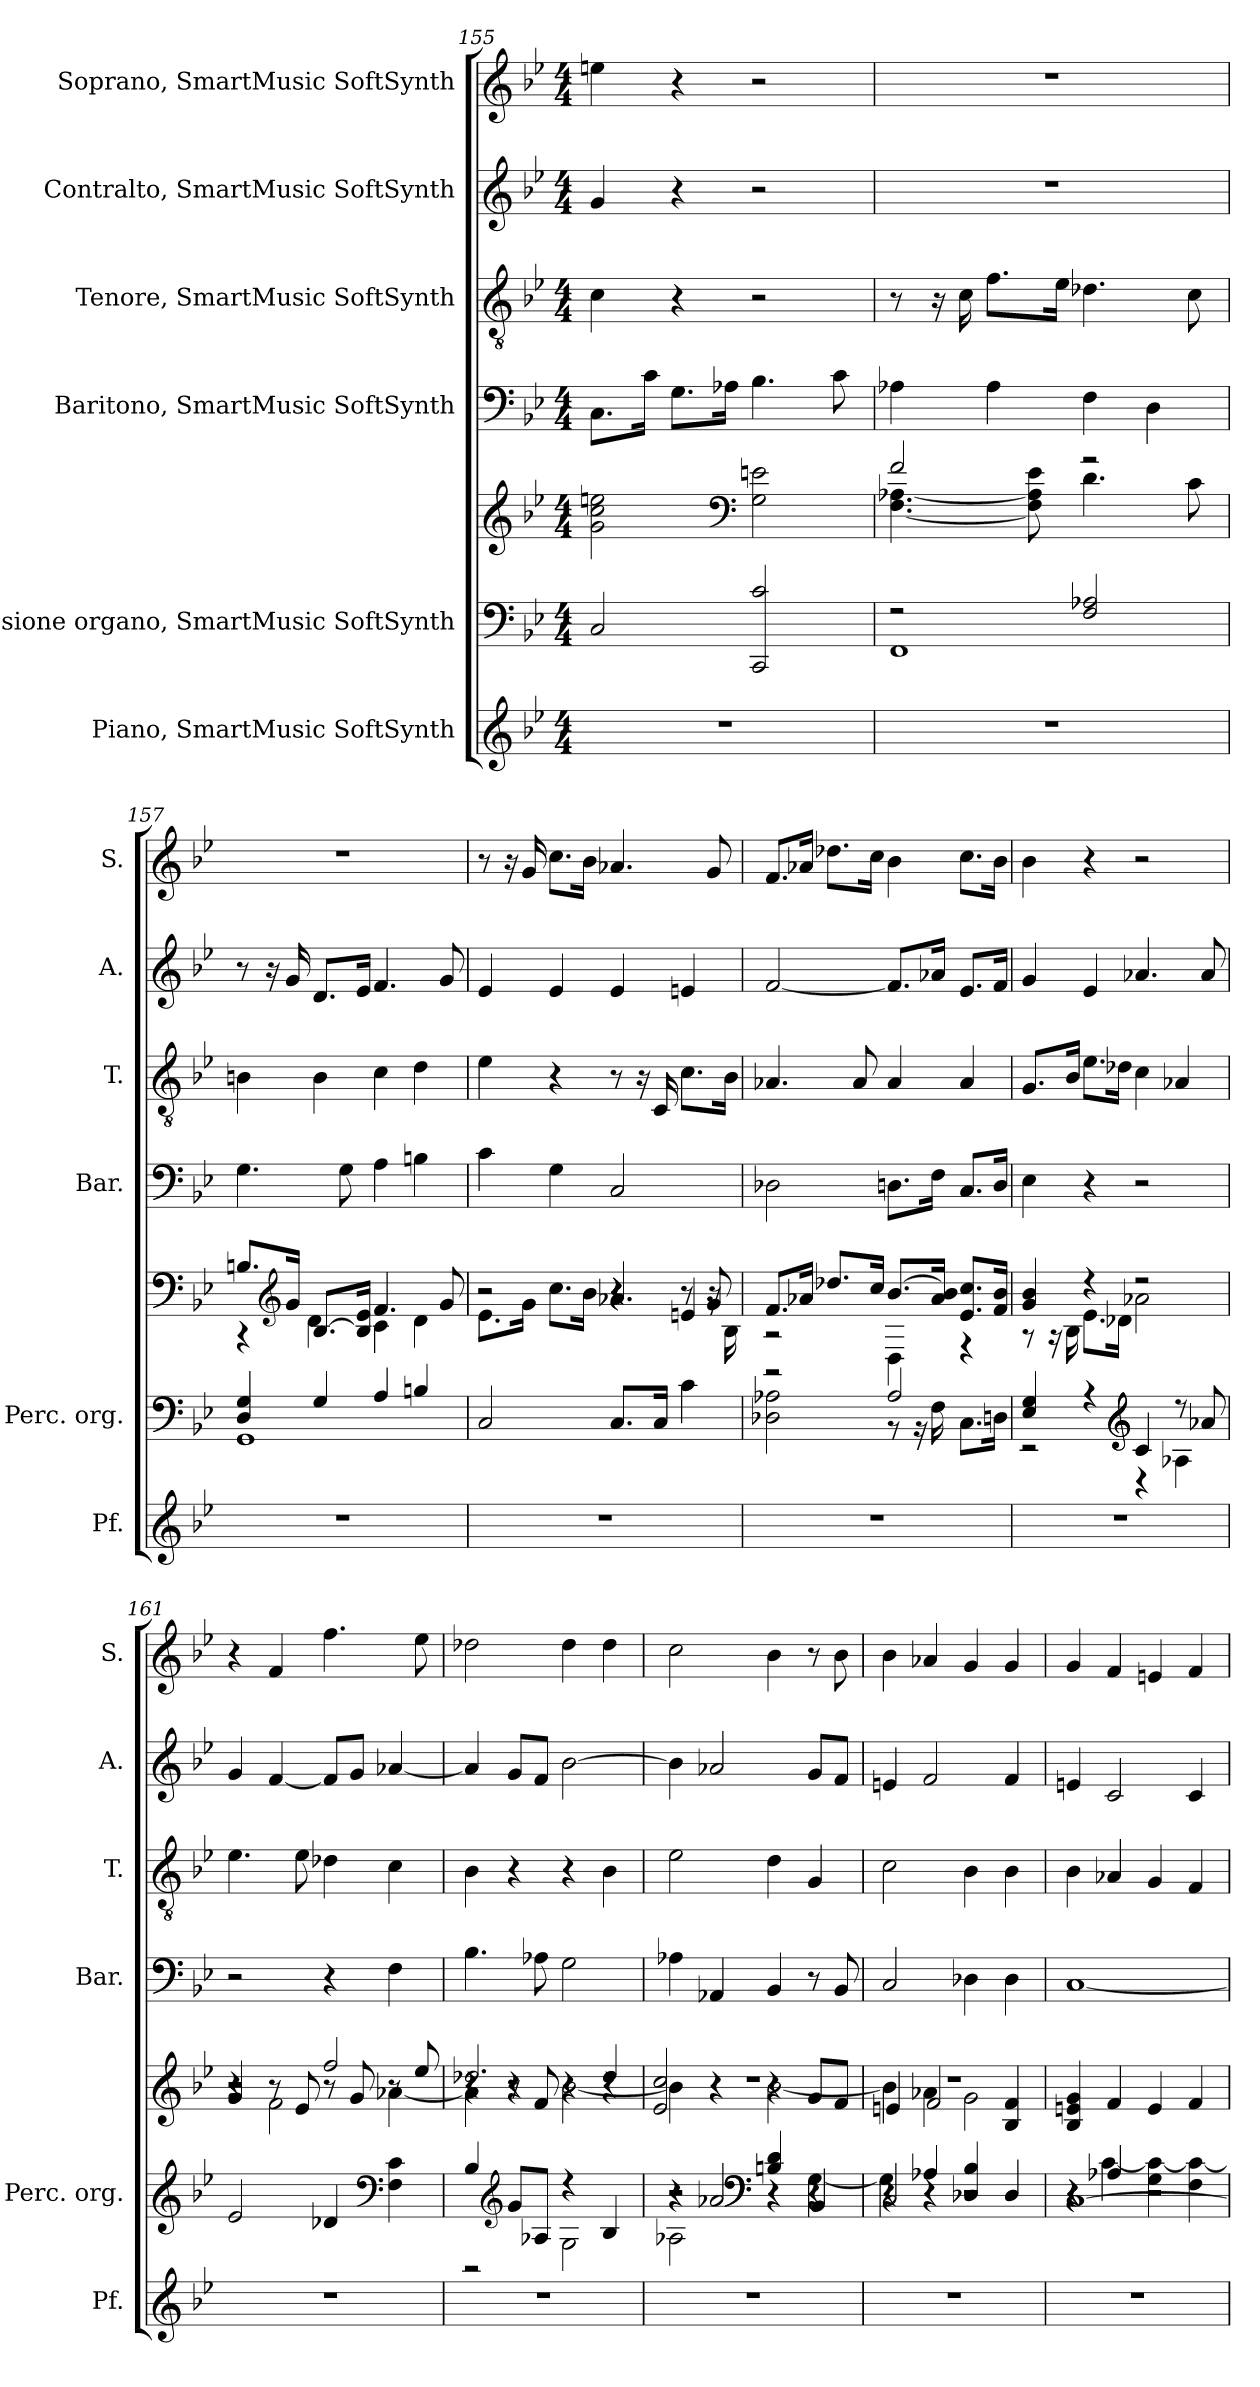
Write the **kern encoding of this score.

**kern	**kern	**kern	**kern	**kern	**kern	**kern
*part6	*part5	*part5	*part4	*part3	*part2	*part1
*staff7	*staff6	*staff5	*staff4	*staff3	*staff2	*staff1
*I"Piano, SmartMusic SoftSynth	*I"Percussione organo, SmartMusic SoftSynth	*	*I"Baritono, SmartMusic SoftSynth	*I"Tenore, SmartMusic SoftSynth	*I"Contralto, SmartMusic SoftSynth	*I"Soprano, SmartMusic SoftSynth
*I'Pf.	*I'Perc. org.	*	*I'Bar.	*I'T.	*I'A.	*I'S.
!!LO:PB:g=z
*clefG2	*clefF4	*clefG2	*clefF4	*clefGv2	*clefG2	*clefG2
*k[b-e-]	*k[b-e-]	*k[b-e-]	*k[b-e-]	*k[b-e-]	*k[b-e-]	*k[b-e-]
*M4/4	*M4/4	*M4/4	*M4/4	*M4/4	*M4/4	*M4/4
=155	=155	=155	=155	=155	=155	=155
1r	2C/	2g\ 2cc\ 2een\	8.C\L	4c\	4g/	4een\
.	.	.	16c\Jk	.	.	.
.	.	.	8.G\L	4r	4r	4r
.	.	.	16A-X\Jk	.	.	.
*	*	*clefF4	*	*	*	*
.	2CC/ 2c/	2G\ 2en\	4.B-\	2r	2r	2r
.	.	.	8c\	.	.	.
=156	=156	=156	=156	=156	=156	=156
*	*^	*^	*	*	*	*
1r	2r	1FF	2f/	[4.F\ [4.A-X\	4A-X\	8r	1r	1r
.	.	.	.	.	.	16r	.	.
.	.	.	.	.	.	16c\	.	.
.	.	.	.	.	4A-\	8.f\L	.	.
.	.	.	.	8F\] 8A-\] 8e-\	.	.	.	.
.	.	.	.	.	.	16e-\Jk	.	.
.	2F/ 2A-X/	.	2r	4.d\	4F\	4.d-X\	.	.
.	.	.	.	.	4D\	.	.	.
.	.	.	.	8c\	.	8c\	.	.
=157	=157	=157	=157	=157	=157	=157	=157	=157
1r	4D/ 4G/	1GG	8.Bn/L	4r	4.G\	4Bn\	8r	1r
.	.	.	.	.	.	.	16r	.
*	*	*	*clefG2	*	*	*	*	*
.	.	.	16g/Jk	.	.	.	16g/	.
.	4G/	.	[8.B/L	4d\	.	4B\	8.d/L	.
.	.	.	.	.	8G\	.	.	.
.	.	.	16B/] 16e-/Jk	.	.	.	16e-/Jk	.
.	4A/	.	4.f/	4c\	4A\	4c\	4.f/	.
.	4Bn/	.	.	4d\	4Bn\	4d\	.	.
.	.	.	8g/	.	.	.	8g/	.
*	*v	*v	*	*	*	*	*	*
!!LO:PB:g=z
=158	=158	=158	=158	=158	=158	=158	=158
*	*	*	*^	*	*	*	*
1r	2C/	2r	8.e-\L	2r	4c\	4e-\	4e-/	8r
.	.	.	.	.	.	.	.	16r
.	.	.	16g\Jk	.	.	.	.	16g/
.	.	.	8.cc\L	.	4G\	4r	4e-/	8.cc\L
.	.	.	16b-\Jk	.	.	.	.	16b-\Jk
.	8.C/L	4.a-X/	4r	4r	2C/	8r	4e-/	4.a-X/
.	.	.	.	.	.	16r	.	.
.	16C/Jk	.	.	.	.	16C/	.	.
.	4c\	.	8r	4en/	.	8.c\L	4en/	.
.	.	8g/	16r	.	.	.	.	8g/
.	.	.	16B-\	.	.	16B-\Jk	.	.
*	*	*	*v	*v	*	*	*	*
=159	=159	=159	=159	=159	=159	=159	=159
*	*^	*	*	*	*	*	*
1r	2r	2D-X\ 2A-X\	8.f/L	2r	2D-X\	4.A-X/	[2f/	8.f/L
.	.	.	16a-X/Jk	.	.	.	.	16a-X/Jk
.	.	.	8.dd-X/L	.	.	.	.	8.dd-X\L
.	.	.	.	.	.	8A-/	.	.
.	.	.	16cc/Jk	.	.	.	.	16cc\Jk
.	2A-/	8r	[8.b-/L	4D\	8.Dn\L	4A-/	8.f/L]	4b-\
.	.	16r	.	.	.	.	.	.
.	.	16F\	16a-/ 16b-/]Jk	.	16F\Jk	.	16a-X/Jk	.
.	.	8.C\L	8.e-/ 8.cc/L	4r	8.C/L	4A-/	8.e-/L	8.cc\L
.	.	16Dn\Jk	16f/ 16b-/Jk	.	16D/Jk	.	16f/Jk	16b-\Jk
=160	=160	=160	=160	=160	=160	=160	=160	=160
1r	4E-/ 4G/	2r	4g/ 4b-/	8r	4E-\	8.G/L	4g/	4b-\
.	.	.	.	16r	.	.	.	.
.	.	.	.	16B-\	.	16B-/Jk	.	.
.	4r	.	4r	8.e-\L	4r	8.e-\L	4e-/	4r
.	.	.	.	16d-X\Jk	.	16d-X\Jk	.	.
*	*clefG2	*	*	*	*	*	*	*
.	4c/	4r	2r	2a-X\	2r	4c\	4.a-X/	2r
.	8r	4A-X\	.	.	.	4A-X/	.	.
.	8a-X/	.	.	.	.	.	8a-/	.
*	*v	*v	*	*	*	*	*	*
!!LO:PB:g=z
=161	=161	=161	=161	=161	=161	=161	=161
*	*	*	*^	*	*	*	*
1r	2e-/	2r	4r	4g/	2r	4.e-\	4g/	4r
.	.	.	2f\	8r	.	.	[4f/	4f/
.	.	.	.	8e-/	.	8e-\	.	.
.	4d-X/	2ff/	.	8r	4r	4d-X\	8f/L]	4.ff\
.	.	.	.	8g/	.	.	8g/J	.
*	*clefF4	*	*	*	*	*	*	*
.	4F\ 4c\	.	[4a-X\	8r	4F\	4c\	[4a-X/	.
.	.	.	.	8ee-/	.	.	.	8ee-\
=162	=162	=162	=162	=162	=162	=162	=162	=162
*	*^	*	*	*	*	*	*	*
1r	4B-/	2r	2.dd-X/	4a-\]	4r	4.B-\	4B-\	4a-/]	2dd-X\
*	*clefG2	*	*	*	*	*	*	*	*
.	8g/L	.	.	4r	8r	.	4r	8g/L	.
.	8A-X/J	.	.	.	8f/	8A-X\	.	8f/J	.
.	4r	2G\	.	[2b-\	4r	2G\	4r	[2b-\	4dd-\
.	4B-/	.	4r	.	4dd-/	.	4B-\	.	4dd-\
=163	=163	=163	=163	=163	=163	=163	=163	=163	=163
*	*	*^	*	*	*	*	*	*	*
1r	4r	2A-X\	2r	1r	4b-\]	2e-/ 2cc/	4A-X\	2e-\	4b-\]	2cc\
.	2a-X/	.	.	.	4r	.	4AA-X/	.	2a-X/	.
*	*clefF4	*	*	*	*	*	*	*	*	*
.	.	4r	4Bn/ 4d/	.	[2b-\	4r	4BB-/	4d\	.	4b-\
.	4r	[4G\	4BB-/	.	.	8g/L	8r	4G/	8g/L	8r
.	.	.	.	.	.	8f/J	8BB-/	.	8f/J	8b-\
=164	=164	=164	=164	=164	=164	=164	=164	=164	=164	=164
1r	2C/	4G\]	4r	1r	4b-\]	4en/	2C/	2c\	4en/	4b-\
.	.	4r	4A-X/	.	4a-X\	2f/	.	.	2f/	4a-X/
.	2r	2r	4D-X/ 4B-/	.	2g\	.	4D-X\	4B-\	.	4g/
.	.	.	4D-/	.	.	4B-/ 4f/	4D-\	4B-\	4f/	4g/
*	*	*	*	*v	*v	*v	*	*	*	*
!!LO:PB:g=z
=165	=165	=165	=165	=165	=165	=165	=165	=165
1r	4r	4r	[1C	4B-/ 4en/ 4g/	[1C	4B-\	4en/	4g/
.	4A-X/	[4c\	.	4f/	.	4A-X/	2c/	4f/
.	2r	4G\ 4c\_	.	4e/	.	4G/	.	4en/
.	.	4F\ 4c\_	.	4f/	.	4F/	4c/	4f/
*	*v	*v	*v	*	*	*	*	*
=	=	=	=	=	=	=
*-	*-	*-	*-	*-	*-	*-
